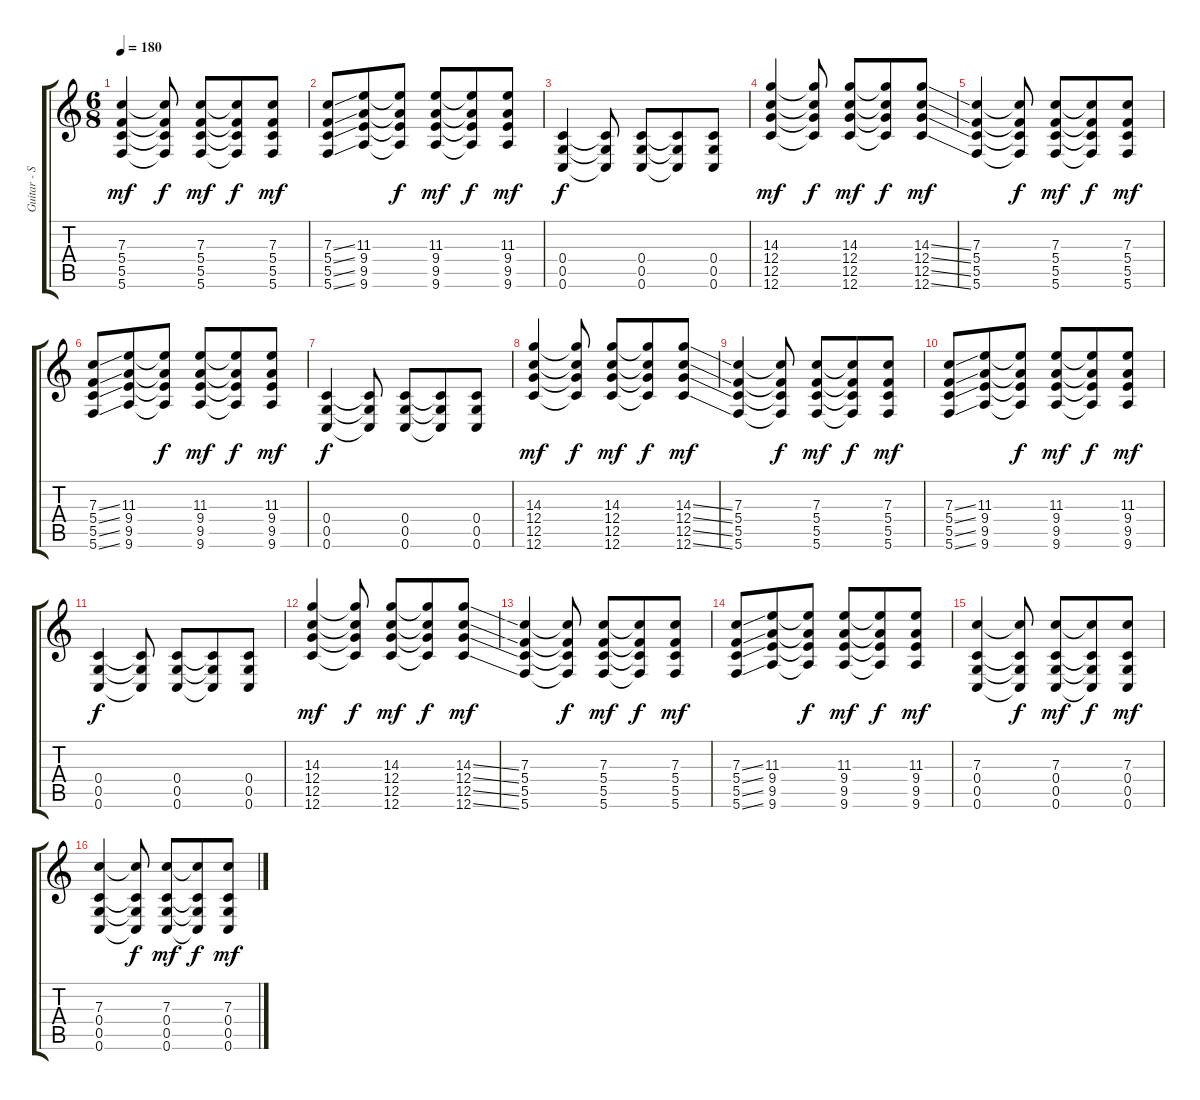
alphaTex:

\track ("Guitar - Stef Carpenter" "Guitar - S") {instrument distortionguitar}
\staff {score tabs}
\tuning (D4 A3 F3 C3 G2 C2) {hide}
\ts (6 8)
\tempo 180
\clef g2
\ks c
(7.3 5.4 5.5 5.6).4{dy mf} (7.3{t} 5.4{t} 5.5{t} 5.6{t}).8{dy f} (7.3 5.4 5.5 5.6).8{dy mf} (7.3{t} 5.4{t} 5.5{t} 5.6{t}).8{dy f} (7.3 5.4 5.5 5.6).8{dy mf} |
(7.3{ss} 5.4{ss} 5.5{ss} 5.6{ss}).8 (11.3 9.4 9.5 9.6).8 (11.3{t} 9.4{t} 9.5{t} 9.6{t}).8{dy f} (11.3 9.4 9.5 9.6).8{dy mf} (11.3{t} 9.4{t} 9.5{t} 9.6{t}).8{dy f} (11.3 9.4 9.5 9.6).8{dy mf} |
(0.4 0.5 0.6).4{dy f} (0.4{t} 0.5{t} 0.6{t}).8 (0.4 0.5 0.6).8 (0.4{t} 0.5{t} 0.6{t}).8 (0.4 0.5 0.6).8 |
(14.3 12.4 12.5 12.6).4{dy mf} (14.3{t} 12.4{t} 12.5{t} 12.6{t}).8{dy f} (14.3 12.4 12.5 12.6).8{dy mf} (14.3{t} 12.4{t} 12.5{t} 12.6{t}).8{dy f} (14.3{ss} 12.4{ss} 12.5{ss} 12.6{ss}).8{dy mf} |
(7.3 5.4 5.5 5.6).4 (7.3{t} 5.4{t} 5.5{t} 5.6{t}).8{dy f} (7.3 5.4 5.5 5.6).8{dy mf} (7.3{t} 5.4{t} 5.5{t} 5.6{t}).8{dy f} (7.3 5.4 5.5 5.6).8{dy mf} |
(7.3{ss} 5.4{ss} 5.5{ss} 5.6{ss}).8 (11.3 9.4 9.5 9.6).8 (11.3{t} 9.4{t} 9.5{t} 9.6{t}).8{dy f} (11.3 9.4 9.5 9.6).8{dy mf} (11.3{t} 9.4{t} 9.5{t} 9.6{t}).8{dy f} (11.3 9.4 9.5 9.6).8{dy mf} |
(0.4 0.5 0.6).4{dy f} (0.4{t} 0.5{t} 0.6{t}).8 (0.4 0.5 0.6).8 (0.4{t} 0.5{t} 0.6{t}).8 (0.4 0.5 0.6).8 |
(14.3 12.4 12.5 12.6).4{dy mf} (14.3{t} 12.4{t} 12.5{t} 12.6{t}).8{dy f} (14.3 12.4 12.5 12.6).8{dy mf} (14.3{t} 12.4{t} 12.5{t} 12.6{t}).8{dy f} (14.3{ss} 12.4{ss} 12.5{ss} 12.6{ss}).8{dy mf} |
(7.3 5.4 5.5 5.6).4 (7.3{t} 5.4{t} 5.5{t} 5.6{t}).8{dy f} (7.3 5.4 5.5 5.6).8{dy mf} (7.3{t} 5.4{t} 5.5{t} 5.6{t}).8{dy f} (7.3 5.4 5.5 5.6).8{dy mf} |
(7.3{ss} 5.4{ss} 5.5{ss} 5.6{ss}).8 (11.3 9.4 9.5 9.6).8 (11.3{t} 9.4{t} 9.5{t} 9.6{t}).8{dy f} (11.3 9.4 9.5 9.6).8{dy mf} (11.3{t} 9.4{t} 9.5{t} 9.6{t}).8{dy f} (11.3 9.4 9.5 9.6).8{dy mf} |
(0.4 0.5 0.6).4{dy f} (0.4{t} 0.5{t} 0.6{t}).8 (0.4 0.5 0.6).8 (0.4{t} 0.5{t} 0.6{t}).8 (0.4 0.5 0.6).8 |
(14.3 12.4 12.5 12.6).4{dy mf} (14.3{t} 12.4{t} 12.5{t} 12.6{t}).8{dy f} (14.3 12.4 12.5 12.6).8{dy mf} (14.3{t} 12.4{t} 12.5{t} 12.6{t}).8{dy f} (14.3{ss} 12.4{ss} 12.5{ss} 12.6{ss}).8{dy mf} |
(7.3 5.4 5.5 5.6).4 (7.3{t} 5.4{t} 5.5{t} 5.6{t}).8{dy f} (7.3 5.4 5.5 5.6).8{dy mf} (7.3{t} 5.4{t} 5.5{t} 5.6{t}).8{dy f} (7.3 5.4 5.5 5.6).8{dy mf} |
(7.3{ss} 5.4{ss} 5.5{ss} 5.6{ss}).8 (11.3 9.4 9.5 9.6).8 (11.3{t} 9.4{t} 9.5{t} 9.6{t}).8{dy f} (11.3 9.4 9.5 9.6).8{dy mf} (11.3{t} 9.4{t} 9.5{t} 9.6{t}).8{dy f} (11.3 9.4 9.5 9.6).8{dy mf} |
(7.3 0.4 0.5 0.6).4 (7.3{t} 0.4{t} 0.5{t} 0.6{t}).8{dy f} (7.3 0.4 0.5 0.6).8{dy mf} (7.3{t} 0.4{t} 0.5{t} 0.6{t}).8{dy f} (7.3 0.4 0.5 0.6).8{dy mf} |
(7.3 0.4 0.5 0.6).4 (7.3{t} 0.4{t} 0.5{t} 0.6{t}).8{dy f} (7.3 0.4 0.5 0.6).8{dy mf} (7.3{t} 0.4{t} 0.5{t} 0.6{t}).8{dy f} (7.3 0.4 0.5 0.6).8{dy mf}
